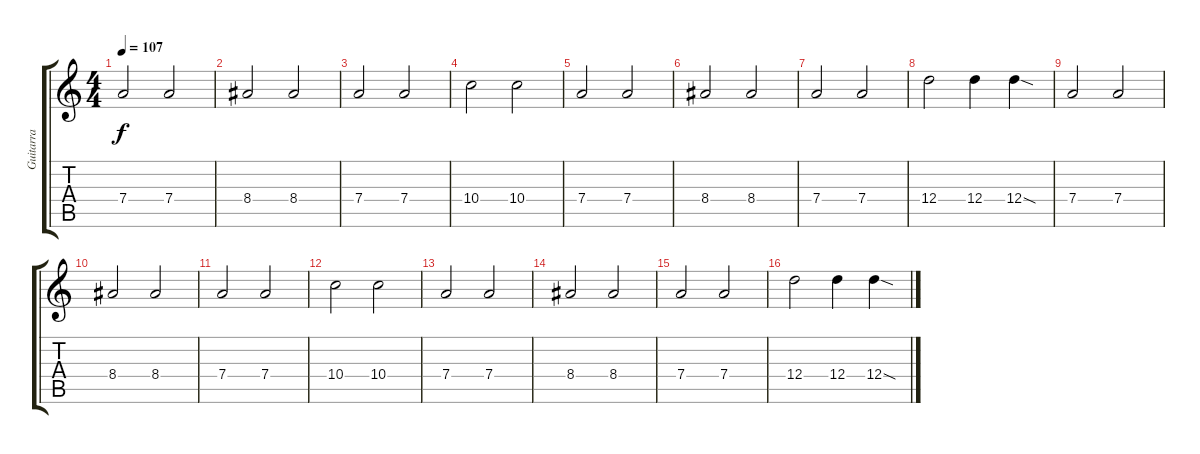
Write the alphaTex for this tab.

\track ("Guitarra" "Guitarra") {instrument distortionguitar}
\staff {score tabs}
\tuning (E4 B3 G3 D3 A2 E2) {hide}
\ts (4 4)
\tempo 107
\clef g2
\ks c
7.4.2{dy f} 7.4.2 |
8.4.2 8.4.2 |
7.4.2 7.4.2 |
10.4.2 10.4.2 |
7.4.2 7.4.2 |
8.4.2 8.4.2 |
7.4.2 7.4.2 |
12.4.2 12.4.4 12.4{sod}.4 |
7.4.2 7.4.2 |
8.4.2 8.4.2 |
7.4.2 7.4.2 |
10.4.2 10.4.2 |
7.4.2 7.4.2 |
8.4.2 8.4.2 |
7.4.2 7.4.2 |
12.4.2 12.4.4 12.4{sod}.4
